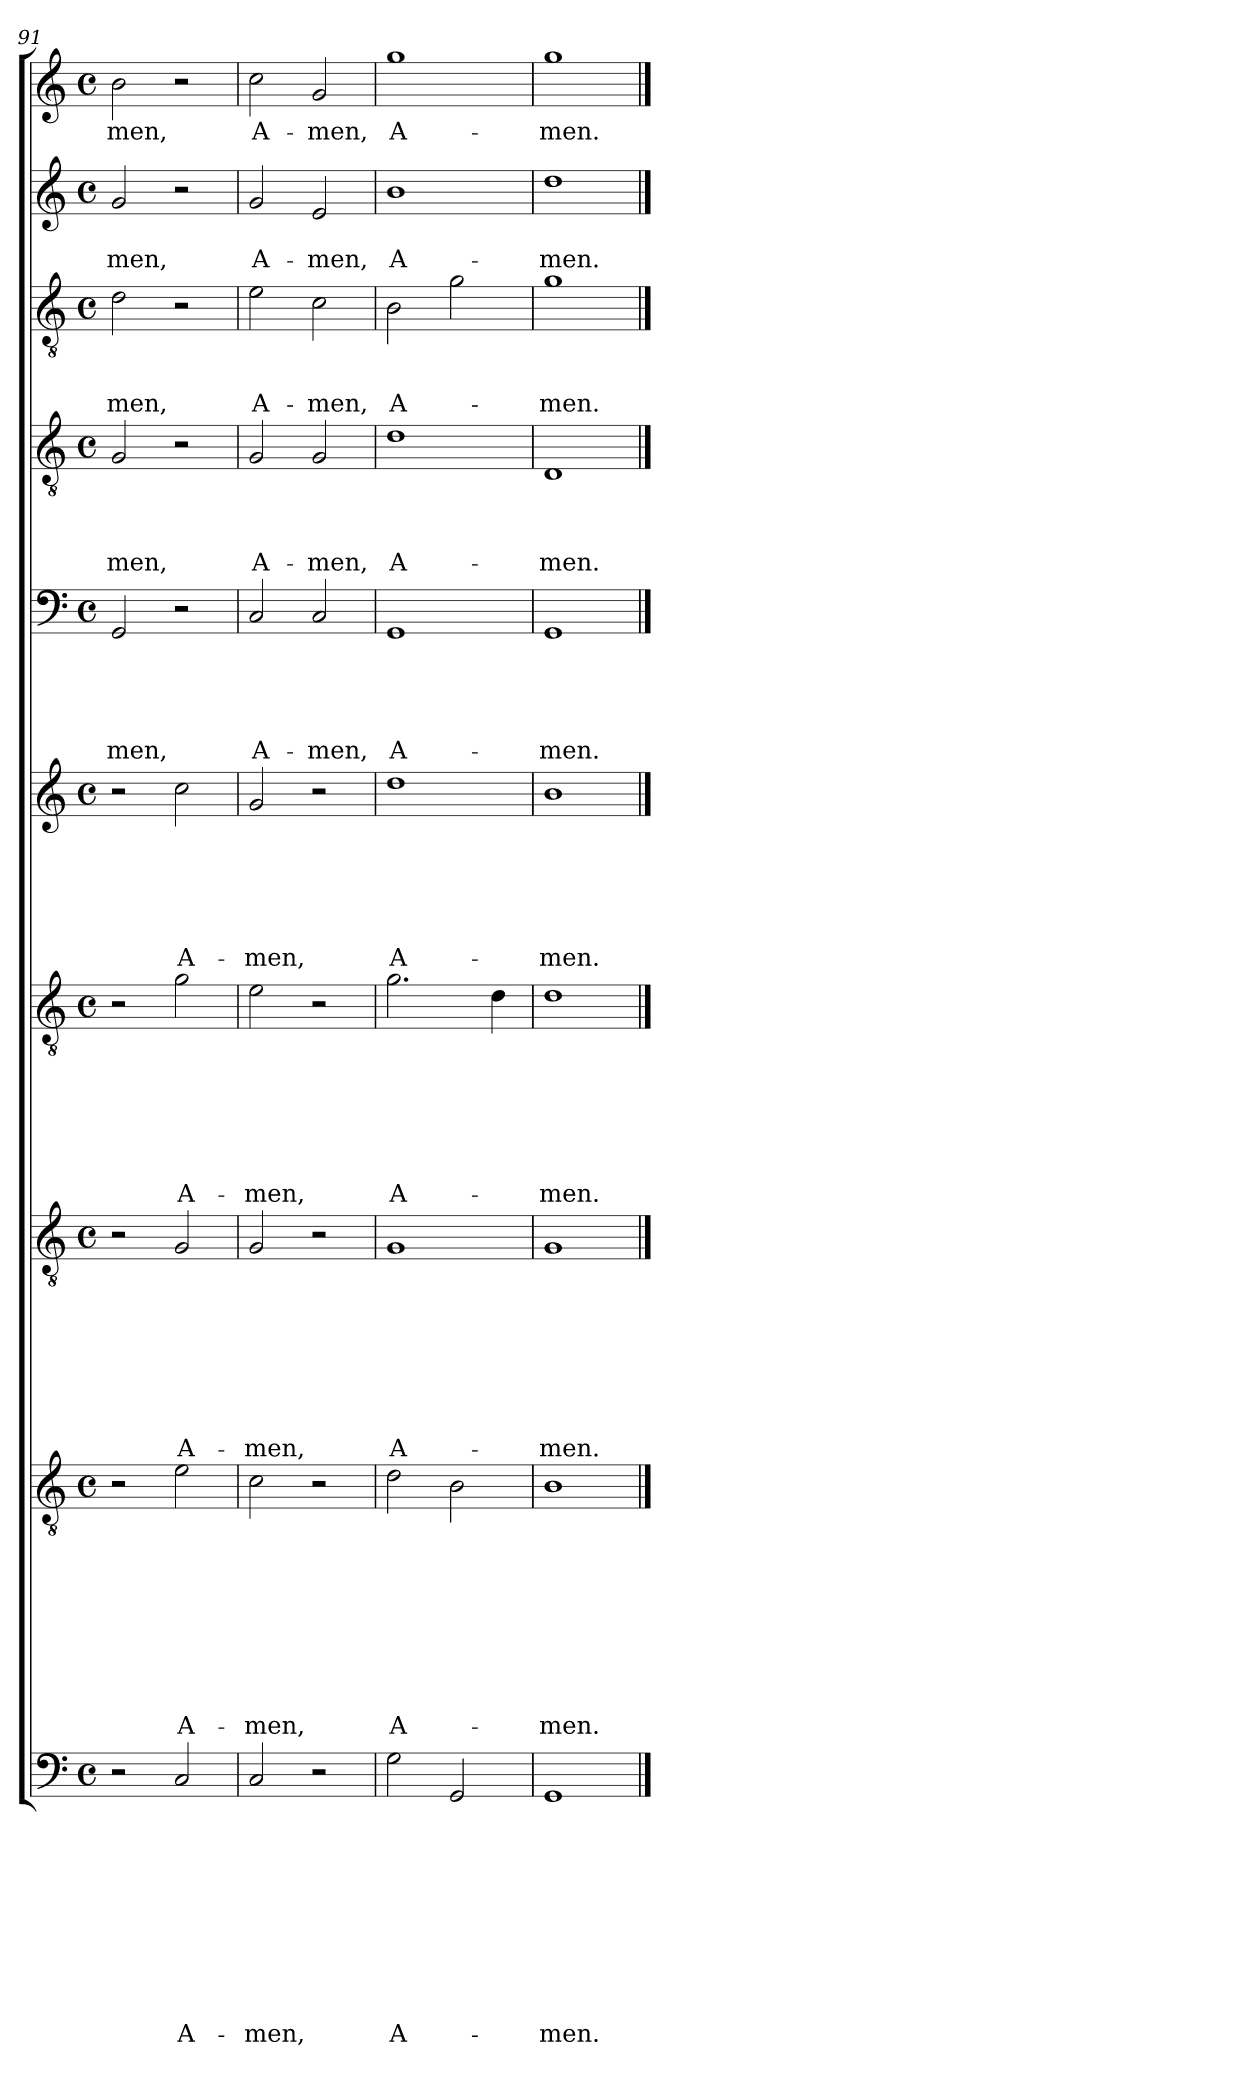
**kern	**text	**text	**text	**text	**text	**text	**text	**text	**text	**text	**kern	**text	**text	**text	**text	**text	**text	**text	**text	**text	**kern	**text	**text	**text	**text	**text	**text	**text	**text	**kern	**text	**text	**text	**text	**text	**text	**text	**kern	**text	**text	**text	**text	**text	**text	**kern	**text	**text	**text	**text	**text	**kern	**text	**text	**text	**text	**kern	**text	**text	**text	**kern	**text	**text	**kern	**text
*part10	*part10	*part10	*part10	*part10	*part10	*part10	*part10	*part10	*part10	*part10	*part9	*part9	*part9	*part9	*part9	*part9	*part9	*part9	*part9	*part9	*part8	*part8	*part8	*part8	*part8	*part8	*part8	*part8	*part8	*part7	*part7	*part7	*part7	*part7	*part7	*part7	*part7	*part6	*part6	*part6	*part6	*part6	*part6	*part6	*part5	*part5	*part5	*part5	*part5	*part5	*part4	*part4	*part4	*part4	*part4	*part3	*part3	*part3	*part3	*part2	*part2	*part2	*part1	*part1
*staff10	*staff10	*staff10	*staff10	*staff10	*staff10	*staff10	*staff10	*staff10	*staff10	*staff10	*staff9	*staff9	*staff9	*staff9	*staff9	*staff9	*staff9	*staff9	*staff9	*staff9	*staff8	*staff8	*staff8	*staff8	*staff8	*staff8	*staff8	*staff8	*staff8	*staff7	*staff7	*staff7	*staff7	*staff7	*staff7	*staff7	*staff7	*staff6	*staff6	*staff6	*staff6	*staff6	*staff6	*staff6	*staff5	*staff5	*staff5	*staff5	*staff5	*staff5	*staff4	*staff4	*staff4	*staff4	*staff4	*staff3	*staff3	*staff3	*staff3	*staff2	*staff2	*staff2	*staff1	*staff1
*clefF4	*	*	*	*	*	*	*	*	*	*	*clefGv2	*	*	*	*	*	*	*	*	*	*clefGv2	*	*	*	*	*	*	*	*	*clefGv2	*	*	*	*	*	*	*	*clefG2	*	*	*	*	*	*	*clefF4	*	*	*	*	*	*clefGv2	*	*	*	*	*clefGv2	*	*	*	*clefG2	*	*	*clefG2	*
*k[]	*	*	*	*	*	*	*	*	*	*	*k[]	*	*	*	*	*	*	*	*	*	*k[]	*	*	*	*	*	*	*	*	*k[]	*	*	*	*	*	*	*	*k[]	*	*	*	*	*	*	*k[]	*	*	*	*	*	*k[]	*	*	*	*	*k[]	*	*	*	*k[]	*	*	*k[]	*
*C:	*	*	*	*	*	*	*	*	*	*	*C:	*	*	*	*	*	*	*	*	*	*C:	*	*	*	*	*	*	*	*	*C:	*	*	*	*	*	*	*	*C:	*	*	*	*	*	*	*C:	*	*	*	*	*	*C:	*	*	*	*	*C:	*	*	*	*C:	*	*	*C:	*
*M4/4	*	*	*	*	*	*	*	*	*	*	*M4/4	*	*	*	*	*	*	*	*	*	*M4/4	*	*	*	*	*	*	*	*	*M4/4	*	*	*	*	*	*	*	*M4/4	*	*	*	*	*	*	*M4/4	*	*	*	*	*	*M4/4	*	*	*	*	*M4/4	*	*	*	*M4/4	*	*	*M4/4	*
*met(c)	*	*	*	*	*	*	*	*	*	*	*met(c)	*	*	*	*	*	*	*	*	*	*met(c)	*	*	*	*	*	*	*	*	*met(c)	*	*	*	*	*	*	*	*met(c)	*	*	*	*	*	*	*met(c)	*	*	*	*	*	*met(c)	*	*	*	*	*met(c)	*	*	*	*met(c)	*	*	*met(c)	*
=91	=91	=91	=91	=91	=91	=91	=91	=91	=91	=91	=91	=91	=91	=91	=91	=91	=91	=91	=91	=91	=91	=91	=91	=91	=91	=91	=91	=91	=91	=91	=91	=91	=91	=91	=91	=91	=91	=91	=91	=91	=91	=91	=91	=91	=91	=91	=91	=91	=91	=91	=91	=91	=91	=91	=91	=91	=91	=91	=91	=91	=91	=91	=91	=91
!	!	!	!	!	!	!	!	!	!	!	!	!	!	!	!	!	!	!	!	!	!	!	!	!	!	!	!	!	!	!	!	!	!	!	!	!	!	!	!	!	!	!	!	!	!	!	!	!	!	!LO:LY:b	!	!	!	!	!LO:LY:b	!	!	!	!LO:LY:b	!	!	!LO:LY:b	!	!LO:LY:b
2r	.	.	.	.	.	.	.	.	.	.	2r	.	.	.	.	.	.	.	.	.	2r	.	.	.	.	.	.	.	.	2r	.	.	.	.	.	.	.	2r	.	.	.	.	.	.	2GG/	.	.	.	.	-men,	2G/	.	.	.	-men,	2d\	.	.	-men,	2g/	.	-men,	2b\	-men,
!	!	!	!	!	!	!	!	!	!	!LO:LY:b	!	!	!	!	!	!	!	!	!	!LO:LY:b	!	!	!	!	!	!	!	!	!LO:LY:b	!	!	!	!	!	!	!	!LO:LY:b	!	!	!	!	!	!	!LO:LY:b	!	!	!	!	!	!	!	!	!	!	!	!	!	!	!	!	!	!	!	!
2C/	.	.	.	.	.	.	.	.	.	A-	2e\	.	.	.	.	.	.	.	.	A-	2G/	.	.	.	.	.	.	.	A-	2g\	.	.	.	.	.	.	A-	2cc\	.	.	.	.	.	A-	2r	.	.	.	.	.	2r	.	.	.	.	2r	.	.	.	2r	.	.	2r	.
=92	=92	=92	=92	=92	=92	=92	=92	=92	=92	=92	=92	=92	=92	=92	=92	=92	=92	=92	=92	=92	=92	=92	=92	=92	=92	=92	=92	=92	=92	=92	=92	=92	=92	=92	=92	=92	=92	=92	=92	=92	=92	=92	=92	=92	=92	=92	=92	=92	=92	=92	=92	=92	=92	=92	=92	=92	=92	=92	=92	=92	=92	=92	=92	=92
!	!	!	!	!	!	!	!	!	!	!LO:LY:b	!	!	!	!	!	!	!	!	!	!LO:LY:b	!	!	!	!	!	!	!	!	!LO:LY:b	!	!	!	!	!	!	!	!LO:LY:b	!	!	!	!	!	!	!LO:LY:b	!	!	!	!	!	!LO:LY:b	!	!	!	!	!LO:LY:b	!	!	!	!LO:LY:b	!	!	!LO:LY:b	!	!LO:LY:b
2C/	.	.	.	.	.	.	.	.	.	-men,	2c\	.	.	.	.	.	.	.	.	-men,	2G/	.	.	.	.	.	.	.	-men,	2e\	.	.	.	.	.	.	-men,	2g/	.	.	.	.	.	-men,	2C/	.	.	.	.	A-	2G/	.	.	.	A-	2e\	.	.	A-	2g/	.	A-	2cc\	A-
!	!	!	!	!	!	!	!	!	!	!	!	!	!	!	!	!	!	!	!	!	!	!	!	!	!	!	!	!	!	!	!	!	!	!	!	!	!	!	!	!	!	!	!	!	!	!	!	!	!	!LO:LY:b	!	!	!	!	!LO:LY:b	!	!	!	!LO:LY:b	!	!	!LO:LY:b	!	!LO:LY:b
2r	.	.	.	.	.	.	.	.	.	.	2r	.	.	.	.	.	.	.	.	.	2r	.	.	.	.	.	.	.	.	2r	.	.	.	.	.	.	.	2r	.	.	.	.	.	.	2C/	.	.	.	.	-men,	2G/	.	.	.	-men,	2c\	.	.	-men,	2e/	.	-men,	2g/	-men,
=93	=93	=93	=93	=93	=93	=93	=93	=93	=93	=93	=93	=93	=93	=93	=93	=93	=93	=93	=93	=93	=93	=93	=93	=93	=93	=93	=93	=93	=93	=93	=93	=93	=93	=93	=93	=93	=93	=93	=93	=93	=93	=93	=93	=93	=93	=93	=93	=93	=93	=93	=93	=93	=93	=93	=93	=93	=93	=93	=93	=93	=93	=93	=93	=93
!	!	!	!	!	!	!	!	!	!	!LO:LY:b	!	!	!	!	!	!	!	!	!	!LO:LY:b	!	!	!	!	!	!	!	!	!LO:LY:b	!	!	!	!	!	!	!	!LO:LY:b	!	!	!	!	!	!	!LO:LY:b	!	!	!	!	!	!LO:LY:b	!	!	!	!	!LO:LY:b	!	!	!	!LO:LY:b	!	!	!LO:LY:b	!	!LO:LY:b
2G\	.	.	.	.	.	.	.	.	.	A-	2d\	.	.	.	.	.	.	.	.	A-	1G	.	.	.	.	.	.	.	A-	2.g\	.	.	.	.	.	.	A-	1dd	.	.	.	.	.	A-	1GG	.	.	.	.	A-	1d	.	.	.	A-	2B\	.	.	A-	1b	.	A-	1gg	A-
2GG/	.	.	.	.	.	.	.	.	.	.	2B\	.	.	.	.	.	.	.	.	.	.	.	.	.	.	.	.	.	.	.	.	.	.	.	.	.	.	.	.	.	.	.	.	.	.	.	.	.	.	.	.	.	.	.	.	2g\	.	.	.	.	.	.	.	.
.	.	.	.	.	.	.	.	.	.	.	.	.	.	.	.	.	.	.	.	.	.	.	.	.	.	.	.	.	.	4d\	.	.	.	.	.	.	.	.	.	.	.	.	.	.	.	.	.	.	.	.	.	.	.	.	.	.	.	.	.	.	.	.	.	.
=94	=94	=94	=94	=94	=94	=94	=94	=94	=94	=94	=94	=94	=94	=94	=94	=94	=94	=94	=94	=94	=94	=94	=94	=94	=94	=94	=94	=94	=94	=94	=94	=94	=94	=94	=94	=94	=94	=94	=94	=94	=94	=94	=94	=94	=94	=94	=94	=94	=94	=94	=94	=94	=94	=94	=94	=94	=94	=94	=94	=94	=94	=94	=94	=94
!	!	!	!	!	!	!	!	!	!	!LO:LY:b	!	!	!	!	!	!	!	!	!	!LO:LY:b	!	!	!	!	!	!	!	!	!LO:LY:b	!	!	!	!	!	!	!	!LO:LY:b	!	!	!	!	!	!	!LO:LY:b	!	!	!	!	!	!LO:LY:b	!	!	!	!	!LO:LY:b	!	!	!	!LO:LY:b	!	!	!LO:LY:b	!	!LO:LY:b
1GG	.	.	.	.	.	.	.	.	.	-men.	1B	.	.	.	.	.	.	.	.	-men.	1G	.	.	.	.	.	.	.	-men.	1d	.	.	.	.	.	.	-men.	1b	.	.	.	.	.	-men.	1GG	.	.	.	.	-men.	1D	.	.	.	-men.	1g	.	.	-men.	1dd	.	-men.	1gg	-men.
==	==	==	==	==	==	==	==	==	==	==	==	==	==	==	==	==	==	==	==	==	==	==	==	==	==	==	==	==	==	==	==	==	==	==	==	==	==	==	==	==	==	==	==	==	==	==	==	==	==	==	==	==	==	==	==	==	==	==	==	==	==	==	==	==
*-	*-	*-	*-	*-	*-	*-	*-	*-	*-	*-	*-	*-	*-	*-	*-	*-	*-	*-	*-	*-	*-	*-	*-	*-	*-	*-	*-	*-	*-	*-	*-	*-	*-	*-	*-	*-	*-	*-	*-	*-	*-	*-	*-	*-	*-	*-	*-	*-	*-	*-	*-	*-	*-	*-	*-	*-	*-	*-	*-	*-	*-	*-	*-	*-
